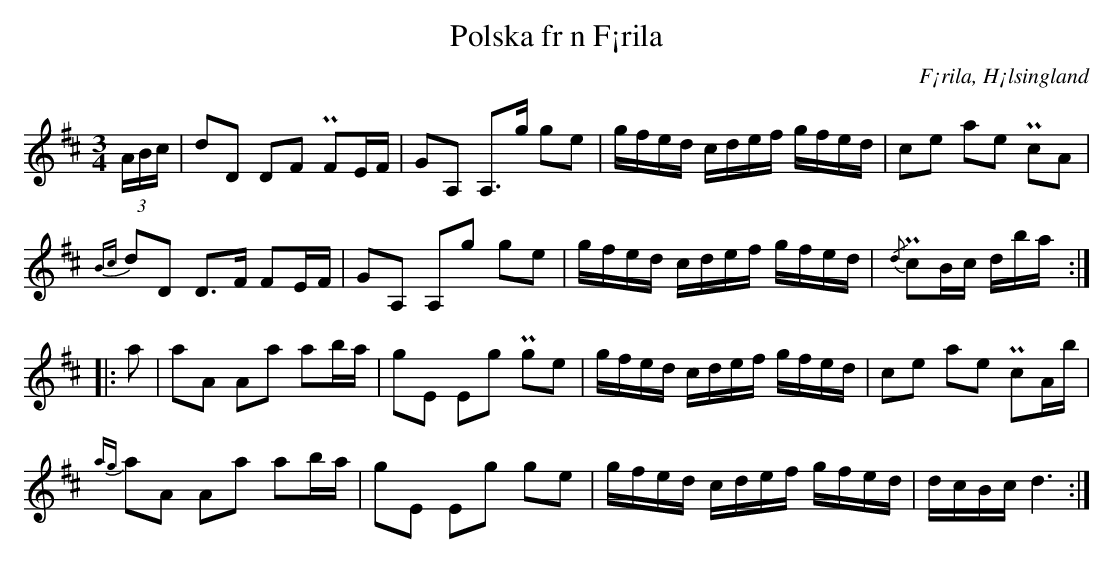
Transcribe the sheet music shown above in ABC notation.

X:1
T:Polska fr n F¡rila
O:F¡rila, H¡lsingland
M:3/4
L:1/16
U:t=turn
K:D
(3ABc | d2D2 D2F2 PF2EF | G2A,2 A,2>g2 g2e2 | gfed cdef gfed | c2e2 a2e2 Pc2A2 |
{Bc}d2D2 D2>F2 F2EF | G2A,2 A,2g2 g2e2 | gfed cdef gfed | {/d}Pc2Bc dba ::
a2 | a2A2 A2a2 a2ba | g2E2 E2g2 Pg2e2 | gfed cdef gfed | c2e2 a2e2 Pc2Ab |
{ag}a2A2 A2a2 a2ba | g2E2 E2g2 g2e2 | gfed cdef gfed | dcBc d6 :|
